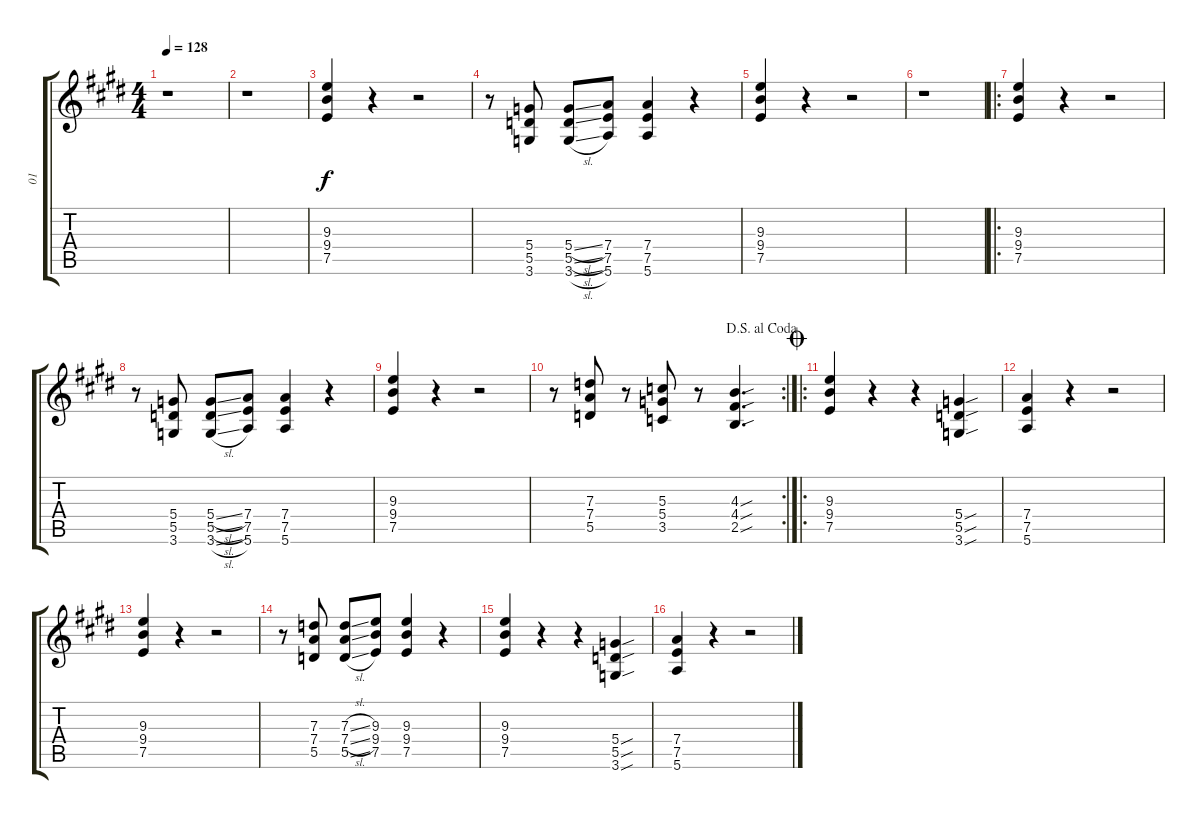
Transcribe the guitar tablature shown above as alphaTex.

\track ("01" "01") {instrument distortionguitar}
\staff {score tabs}
\tuning (E4 B3 G3 D3 A2 E2) {hide}
\ts (4 4)
\tempo 128
\clef g2
\ks c#minor
r.1{dy f} |
r.1 |
\ks e
(9.3 9.4 7.5).4 r.4 r.2 |
\ks c#minor
r.8 (5.4 5.5 3.6).8 (5.4{sl} 5.5{sl} 3.6{sl}).8 (7.4 7.5 5.6).8 (7.4 7.5 5.6).4 r.4 |
(9.3 9.4 7.5).4 r.4 r.2 |
r.1 |
\ro
\ks e
(9.3 9.4 7.5).4 r.4 r.2 |
\ks c#minor
r.8 (5.4 5.5 3.6).8 (5.4{sl} 5.5{sl} 3.6{sl}).8 (7.4 7.5 5.6).8 (7.4 7.5 5.6).4 r.4 |
(9.3 9.4 7.5).4 r.4 r.2 |
\rc 2
\jump dalsegnoalcoda
r.8 (7.3 7.4 5.5).8 r.8 (5.3 5.4 3.5).8 r.8 (4.3{sou} 4.4{sou} 2.5{sou}).4{d} |
\ro
\jump coda
\ks e
(9.3 9.4 7.5).4 r.4 r.4 (5.4{sou} 5.5{sou} 3.6{sou}).4 |
\ks c#minor
(7.4 7.5 5.6).4 r.4 r.2 |
(9.3 9.4 7.5).4 r.4 r.2 |
r.8 (7.3 7.4 5.5).8 (7.3{sl} 7.4{sl} 5.5{sl}).8 (9.3 9.4 7.5).8 (9.3 9.4 7.5).4 r.4 |
\ks e
(9.3 9.4 7.5).4 r.4 r.4 (5.4{sou} 5.5{sou} 3.6{sou}).4 |
\ks c#minor
(7.4 7.5 5.6).4 r.4 r.2
